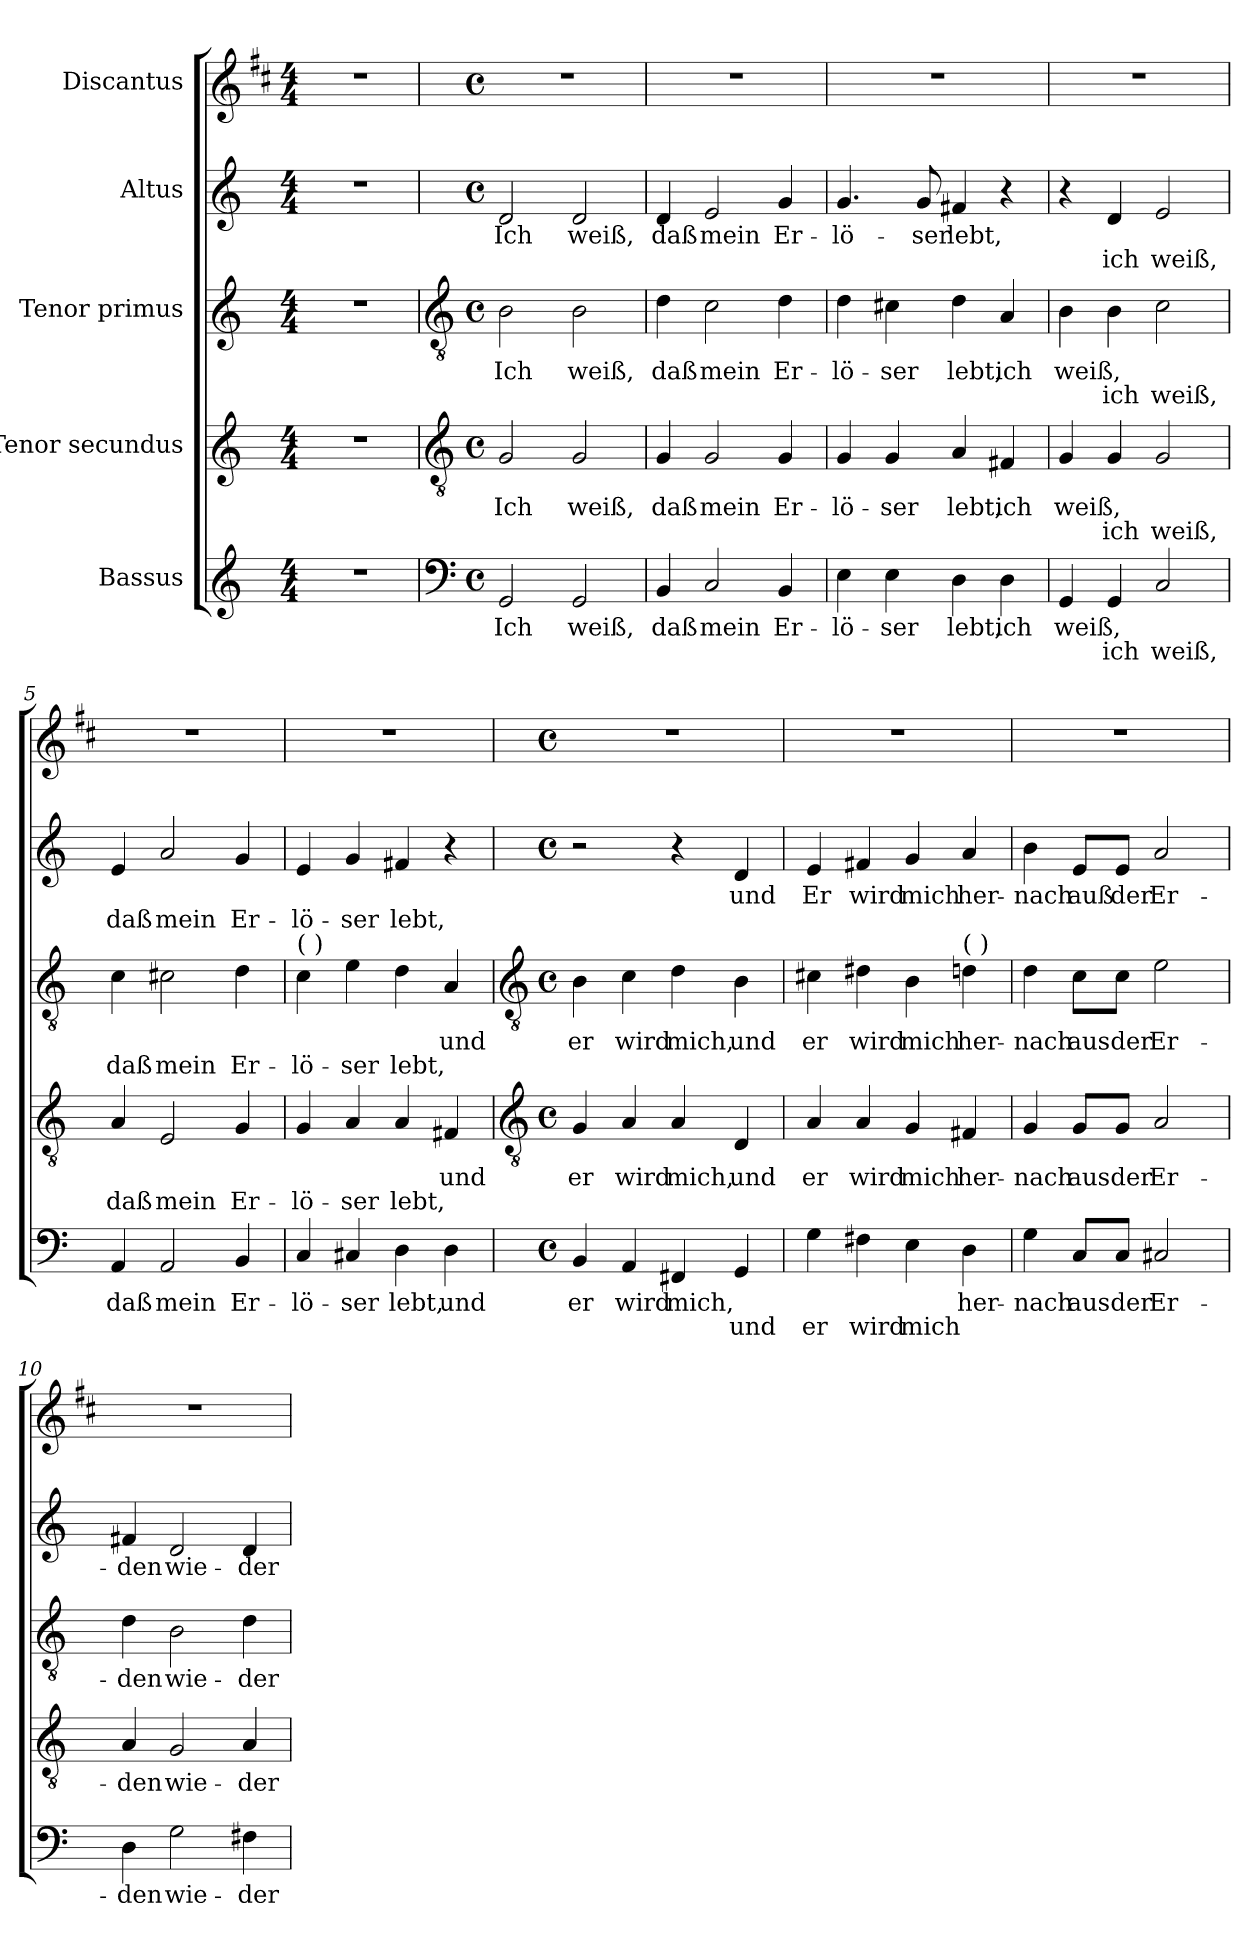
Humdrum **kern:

**kern	**text	**text	**kern	**text	**text	**kern	**text	**text	**kern	**text	**text	**kern
*part5	*part5	*part5	*part4	*part4	*part4	*part3	*part3	*part3	*part2	*part2	*part2	*part1
*staff5	*staff5	*staff5	*staff4	*staff4	*staff4	*staff3	*staff3	*staff3	*staff2	*staff2	*staff2	*staff1
*I"Bassus	*	*	*I"Tenor secundus	*	*	*I"Tenor primus	*	*	*I"Altus	*	*	*I"Discantus
*clefG2	*	*	*clefG2	*	*	*clefG2	*	*	*clefG2	*	*	*clefG2
*	*	*	*	*	*	*	*	*	*	*	*	*ITrd1c2
*k[]	*	*	*k[]	*	*	*k[]	*	*	*k[]	*	*	*k[]
*C:	*	*	*C:	*	*	*C:	*	*	*C:	*	*	*C:
*M4/4	*	*	*M4/4	*	*	*M4/4	*	*	*M4/4	*	*	*M4/4
=	=	=	=	=	=	=	=	=	=	=	=	=
1r	.	.	1r	.	.	1r	.	.	1r	.	.	1r
!!LO:LB:g=z
=1	=1	=1	=1	=1	=1	=1	=1	=1	=1	=1	=1	=1
*clefF4	*	*	*clefGv2	*	*	*clefGv2	*	*	*	*	*	*
*M4/4	*	*	*M4/4	*	*	*M4/4	*	*	*M4/4	*	*	*M4/4
*met(c)	*	*	*met(c)	*	*	*met(c)	*	*	*met(c)	*	*	*met(c)
!	!LO:LY:b	!	!	!LO:LY:b	!	!	!LO:LY:b	!	!	!LO:LY:b	!	!
2GG	Ich	.	2G	Ich	.	2B	Ich	.	2d	Ich	.	1r
!	!LO:LY:b	!	!	!LO:LY:b	!	!	!LO:LY:b	!	!	!LO:LY:b	!	!
2GG	weiß,	.	2G	weiß,	.	2B	weiß,	.	2d	weiß,	.	.
=2	=2	=2	=2	=2	=2	=2	=2	=2	=2	=2	=2	=2
!	!LO:LY:b	!	!	!LO:LY:b	!	!	!LO:LY:b	!	!	!LO:LY:b	!	!
4BB	daß	.	4G	daß	.	4d	daß	.	4d	daß	.	1r
!	!LO:LY:b	!	!	!LO:LY:b	!	!	!LO:LY:b	!	!	!LO:LY:b	!	!
2C	mein	.	2G	mein	.	2c	mein	.	2e	mein	.	.
!	!LO:LY:b	!	!	!LO:LY:b	!	!	!LO:LY:b	!	!	!LO:LY:b	!	!
4BB	Er-	.	4G	Er-	.	4d	Er-	.	4g	Er-	.	.
=3	=3	=3	=3	=3	=3	=3	=3	=3	=3	=3	=3	=3
!	!LO:LY:b	!	!	!LO:LY:b	!	!	!LO:LY:b	!	!	!LO:LY:b	!	!
4E	-lö-	.	4G	-lö-	.	4d	-lö-	.	4.g	-lö-	.	1r
!	!LO:LY:b	!	!	!LO:LY:b	!	!	!LO:LY:b	!	!	!	!	!
4E	-ser	.	4G	-ser	.	4c#X	-ser	.	.	.	.	.
!	!	!	!	!	!	!	!	!	!	!LO:LY:b	!	!
.	.	.	.	.	.	.	.	.	8g	-ser	.	.
!	!LO:LY:b	!	!	!LO:LY:b	!	!	!LO:LY:b	!	!	!LO:LY:b	!	!
4D	lebt,	.	4A	lebt,	.	4d	lebt,	.	4f#X	lebt,	.	.
!	!LO:LY:b	!	!	!LO:LY:b	!	!	!LO:LY:b	!	!	!	!	!
4D	ich	.	4F#X	ich	.	4A	ich	.	4r	.	.	.
=4	=4	=4	=4	=4	=4	=4	=4	=4	=4	=4	=4	=4
!	!LO:LY:b	!	!	!LO:LY:b	!	!	!LO:LY:b	!	!	!	!	!
4GG	weiß,	.	4G	weiß,	.	4B	weiß,	.	4r	.	.	1r
!	!	!LO:LY:b	!	!	!LO:LY:b	!	!	!LO:LY:b	!	!	!LO:LY:b	!
4GG	.	ich	4G	.	ich	4B	.	ich	4d	.	ich	.
!	!	!LO:LY:b	!	!	!LO:LY:b	!	!	!LO:LY:b	!	!	!LO:LY:b	!
2C	.	weiß,	2G	.	weiß,	2c	.	weiß,	2e	.	weiß,	.
=5	=5	=5	=5	=5	=5	=5	=5	=5	=5	=5	=5	=5
!	!LO:LY:b	!	!	!	!LO:LY:b	!	!	!LO:LY:b	!	!	!LO:LY:b	!
4AA	daß	.	4A	.	daß	4c	.	daß	4e	.	daß	1r
!	!LO:LY:b	!	!	!	!LO:LY:b	!	!	!LO:LY:b	!	!	!LO:LY:b	!
2AA	mein	.	2E	.	mein	2c#X	.	mein	2a	.	mein	.
!	!LO:LY:b	!	!	!	!LO:LY:b	!	!	!LO:LY:b	!	!	!LO:LY:b	!
4BB	Er-	.	4G	.	Er-	4d	.	Er-	4g	.	Er-	.
=6	=6	=6	=6	=6	=6	=6	=6	=6	=6	=6	=6	=6
!	!	!	!	!	!	!LO:TX:a:t=(  )	!	!	!	!	!	!
!	!LO:LY:b	!	!	!	!LO:LY:b	!	!	!LO:LY:b	!	!	!LO:LY:b	!
4C	-lö-	.	4G	.	-lö-	4c	.	-lö-	4e	.	-lö-	1r
!	!LO:LY:b	!	!	!	!LO:LY:b	!	!	!LO:LY:b	!	!	!LO:LY:b	!
4C#X	-ser	.	4A	.	-ser	4e	.	-ser	4g	.	-ser	.
!	!LO:LY:b	!	!	!	!LO:LY:b	!	!	!LO:LY:b	!	!	!LO:LY:b	!
4D	lebt,	.	4A	.	lebt,	4d	.	lebt,	4f#X	.	lebt,	.
!	!LO:LY:b	!	!	!LO:LY:b	!	!	!LO:LY:b	!	!	!	!	!
4D	und	.	4F#X	und	.	4A	und	.	4r	.	.	.
!!LO:LB:g=z
=7	=7	=7	=7	=7	=7	=7	=7	=7	=7	=7	=7	=7
*	*	*	*clefGv2	*	*	*clefGv2	*	*	*	*	*	*
*M4/4	*	*	*M4/4	*	*	*M4/4	*	*	*M4/4	*	*	*M4/4
*met(c)	*	*	*met(c)	*	*	*met(c)	*	*	*met(c)	*	*	*met(c)
!	!LO:LY:b	!	!	!LO:LY:b	!	!	!LO:LY:b	!	!	!	!	!
4BB	er	.	4G	er	.	4B	er	.	2r	.	.	1r
!	!LO:LY:b	!	!	!LO:LY:b	!	!	!LO:LY:b	!	!	!	!	!
4AA	wird	.	4A	wird	.	4c	wird	.	.	.	.	.
!	!LO:LY:b	!	!	!LO:LY:b	!	!	!LO:LY:b	!	!	!	!	!
4FF#X	mich,	.	4A	mich,	.	4d	mich,	.	4r	.	.	.
!	!	!LO:LY:b	!	!LO:LY:b	!	!	!LO:LY:b	!	!	!LO:LY:b	!	!
4GG	.	und	4D	und	.	4B	und	.	4d	und	.	.
=8	=8	=8	=8	=8	=8	=8	=8	=8	=8	=8	=8	=8
!	!	!LO:LY:b	!	!LO:LY:b	!	!	!LO:LY:b	!	!	!LO:LY:b	!	!
4G	.	er	4A	er	.	4c#X	er	.	4e	Er	.	1r
!	!	!LO:LY:b	!	!LO:LY:b	!	!	!LO:LY:b	!	!	!LO:LY:b	!	!
4F#X	.	wird	4A	wird	.	4d#X	wird	.	4f#X	wird	.	.
!	!	!LO:LY:b	!	!LO:LY:b	!	!	!LO:LY:b	!	!	!LO:LY:b	!	!
4E	.	mich	4G	mich	.	4B	mich	.	4g	mich	.	.
!	!	!	!	!	!	!LO:TX:a:t=(  )	!	!	!	!	!	!
!	!LO:LY:b	!	!	!LO:LY:b	!	!	!LO:LY:b	!	!	!LO:LY:b	!	!
4D	her-	.	4F#X	her-	.	4d	her-	.	4a	her-	.	.
=9	=9	=9	=9	=9	=9	=9	=9	=9	=9	=9	=9	=9
!	!LO:LY:b	!	!	!LO:LY:b	!	!	!LO:LY:b	!	!	!LO:LY:b	!	!
4G	-nach	.	4G	-nach	.	4d	-nach	.	4b	-nach	.	1r
!	!LO:LY:b	!	!	!LO:LY:b	!	!	!LO:LY:b	!	!	!LO:LY:b	!	!
8C/L	aus	.	8G/L	aus	.	8c\L	aus	.	8e/L	auß	.	.
!	!LO:LY:b	!	!	!LO:LY:b	!	!	!LO:LY:b	!	!	!LO:LY:b	!	!
8C/J	der	.	8G/J	der	.	8c\J	der	.	8e/J	der	.	.
!	!LO:LY:b	!	!	!LO:LY:b	!	!	!LO:LY:b	!	!	!LO:LY:b	!	!
2C#X	Er-	.	2A	Er-	.	2e	Er-	.	2a	Er-	.	.
=10	=10	=10	=10	=10	=10	=10	=10	=10	=10	=10	=10	=10
!	!LO:LY:b	!	!	!LO:LY:b	!	!	!LO:LY:b	!	!	!LO:LY:b	!	!
4D	-den	.	4A	-den	.	4d	-den	.	4f#X	-den	.	1r
!	!LO:LY:b	!	!	!LO:LY:b	!	!	!LO:LY:b	!	!	!LO:LY:b	!	!
2G	wie-	.	2G	wie-	.	2B	wie-	.	2d	wie-	.	.
!	!LO:LY:b	!	!	!LO:LY:b	!	!	!LO:LY:b	!	!	!LO:LY:b	!	!
4F#X	-der	.	4A	-der	.	4d	-der	.	4d	-der	.	.
=	=	=	=	=	=	=	=	=	=	=	=	=
*-	*-	*-	*-	*-	*-	*-	*-	*-	*-	*-	*-	*-
